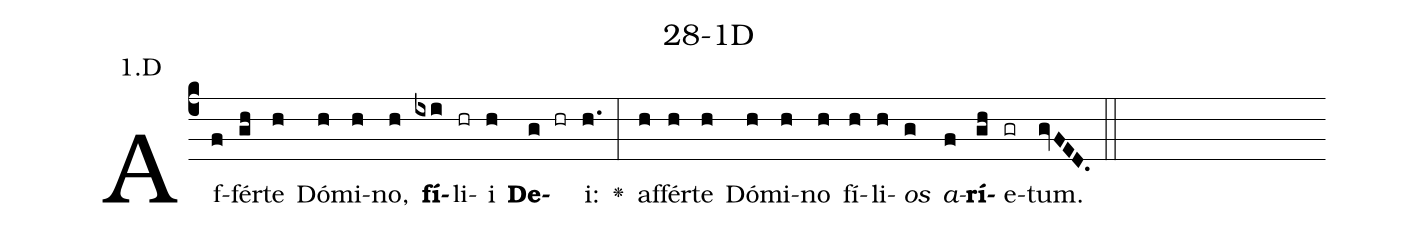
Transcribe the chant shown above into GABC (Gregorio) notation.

name: 28-1D;
annotation: 1.D;
%%
(c4)Af(f)fér(gh)te(h) Dó(h)mi(h)no,(h) <b>fí</b>(ixi)li(hr)i(h) <b>De</b>(g hr)i:(h.) <v>\greheightstar</v>(:) af(h)fér(h)te(h) Dó(h)mi(h)no(h) fí(h)li(h)<i>os</i>(g) <i>a</i>(f)<b>rí</b>(gh)e(gr)tum.(gvFED.) (::)


%E(h) u(h) o(g) u(f) a(gh) e.(gvFED.) (::)
